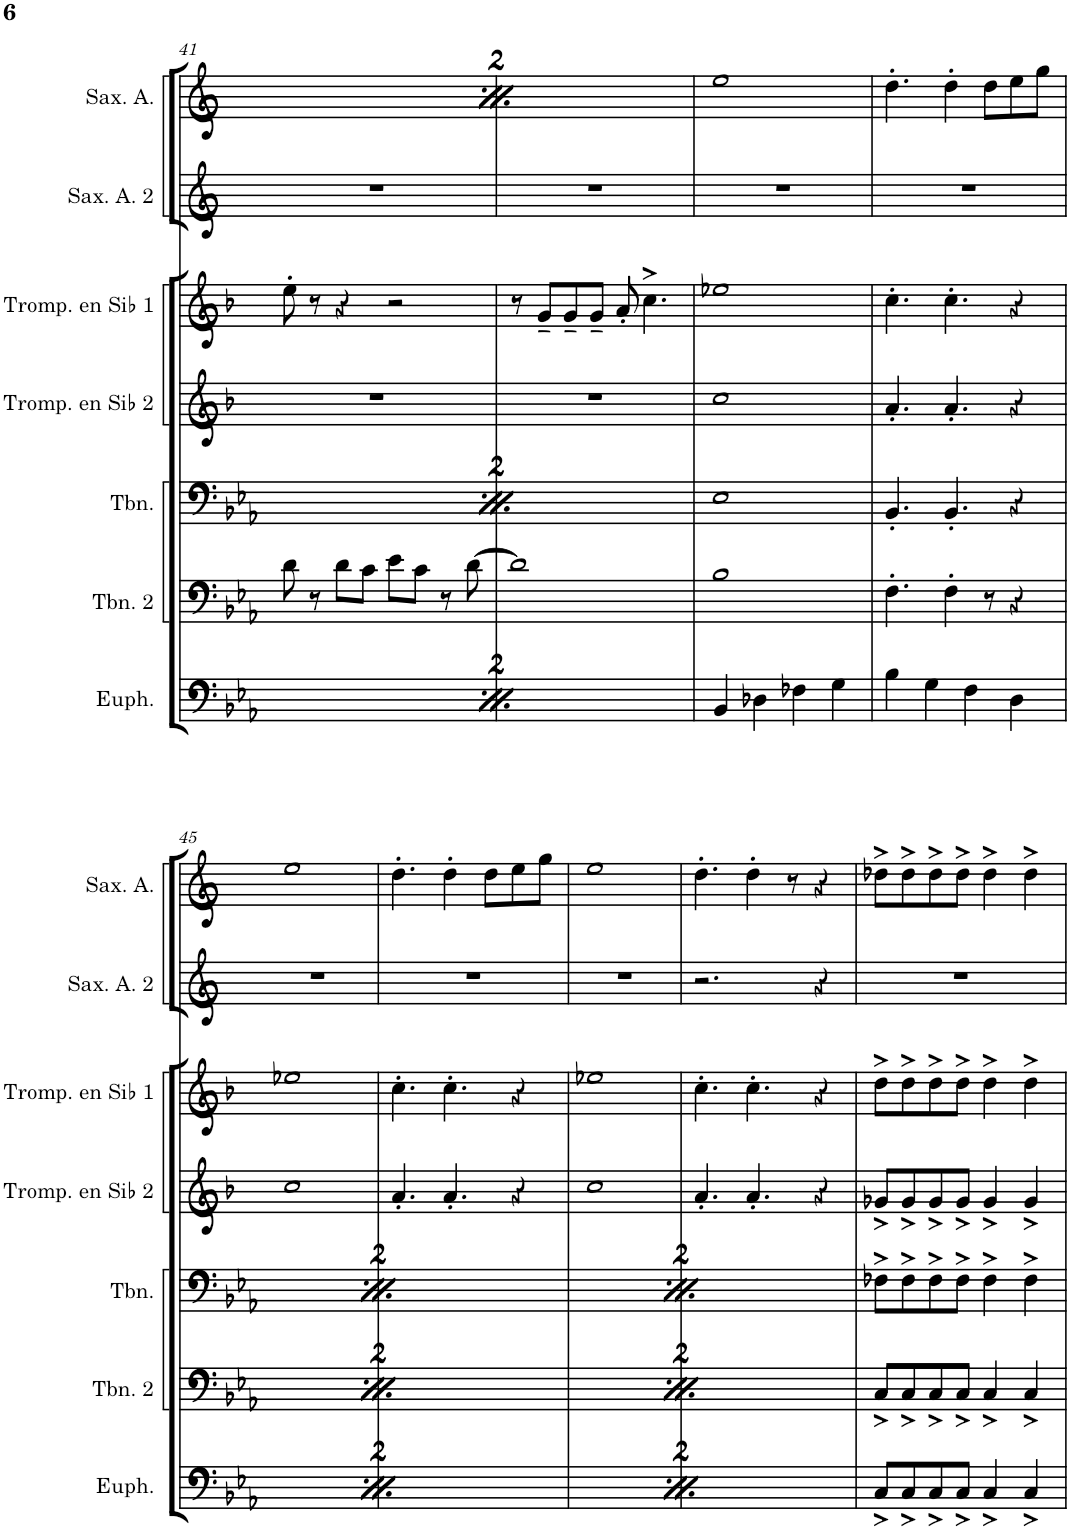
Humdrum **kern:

**kern	**kern	**kern	**kern	**kern	**kern	**kern
*part7	*part6	*part5	*part4	*part3	*part2	*part1
*staff7	*staff6	*staff5	*staff4	*staff3	*staff2	*staff1
*I"Euphonium	*I"Trombone 2	*I"Trombone	*I"Trompette en Sib 2	*I"Trompette en Sib 1	*I"Saxophone Alto 2	*I"Saxophone Alto
*I'Euph.	*I'Tbn. 2	*I'Tbn.	*I'Tromp. en Sib 2	*I'Tromp. en Sib 1	*I'Sax. A. 2	*I'Sax. A.
!!LO:PB:g=z
*clefF4	*clefF4	*clefF4	*clefG2	*clefG2	*clefG2	*clefG2
*	*	*	*Trd1c2	*Trd1c2	*Trd5c9	*Trd5c9
*k[b-e-a-]	*k[b-e-a-]	*k[b-e-a-]	*k[b-]	*k[b-]	*k[]	*k[]
*M4/4	*M4/4	*M4/4	*M4/4	*M4/4	*M4/4	*M4/4
=41	=41	=41	=41	=41	=41	=41
8BB-/	8d\	8BB-'/	1r	8ee'\	1r	8b'\
8r	8r	8r	.	8r	.	8r
8r	8d\L	8BB-'/	.	4r	.	8b'\
8BB-/	8c\J	8r	.	.	.	8r
8F\	8e-\L	4.AA-~/	.	2r	.	4.a/
8r	8c\J	.	.	.	.	.
8r	8r	.	.	.	.	.
8F\	[8d\	8BB-'/	.	.	.	8b'\
=42	=42	=42	=42	=42	=42	=42
8BB-/	1d]	8r	1r	8r	1r	8r
8r	.	8BB-'/	.	8g~/L	.	8b'\
8r	.	8r	.	8g~/	.	8r
8BB-/	.	8BB-'/	.	8g~/J	.	8b'\
8F\	.	8AA-/L	.	8a'/	.	4a/
8r	.	8AA-/	.	4.cc^\	.	.
8r	.	8AA-/J	.	.	.	4a/
8F\	.	8r	.	.	.	.
=43	=43	=43	=43	=43	=43	=43
4BB-/	1B-	1E-	1cc	1ee-X	1r	1ee
4D-X\	.	.	.	.	.	.
4F-X\	.	.	.	.	.	.
4G\	.	.	.	.	.	.
=44	=44	=44	=44	=44	=44	=44
4B-\	4.F'\	4.BB-'/	4.a'/	4.cc'\	1r	4.dd'\
4G\	.	.	.	.	.	.
.	4F'\	4.BB-'/	4.a'/	4.cc'\	.	4dd'\
4F\	.	.	.	.	.	.
.	8r	.	.	.	.	8dd\L
4D\	4r	4r	4r	4r	.	8ee\
.	.	.	.	.	.	8gg\J
!!LO:LB:g=z
=45	=45	=45	=45	=45	=45	=45
4BB-/	1B-	1E-	1cc	1ee-X	1r	1ee
4D-X\	.	.	.	.	.	.
4F-X\	.	.	.	.	.	.
4G\	.	.	.	.	.	.
=46	=46	=46	=46	=46	=46	=46
4B-\	4.F'\	4.BB-'/	4.a'/	4.cc'\	1r	4.dd'\
4G\	.	.	.	.	.	.
.	4F'\	4.BB-'/	4.a'/	4.cc'\	.	4dd'\
4F\	.	.	.	.	.	.
.	8r	.	.	.	.	8dd\L
4D\	4r	4r	4r	4r	.	8ee\
.	.	.	.	.	.	8gg\J
=47	=47	=47	=47	=47	=47	=47
4BB-/	1B-	1E-	1cc	1ee-X	1r	1ee
4D-X\	.	.	.	.	.	.
4F-X\	.	.	.	.	.	.
4G\	.	.	.	.	.	.
=48	=48	=48	=48	=48	=48	=48
4B-\	4.F'\	4.BB-'/	4.a'/	4.cc'\	2.r	4.dd'\
4G\	.	.	.	.	.	.
.	4F'\	4.BB-'/	4.a'/	4.cc'\	.	4dd'\
4F\	.	.	.	.	.	.
.	8r	.	.	.	.	8r
4D\	4r	4r	4r	4r	4r	4r
=49	=49	=49	=49	=49	=49	=49
8C^/L	8C^/L	8F-X^\L	8g-X^/L	8dd^\L	1r	8dd-X^\L
8C^/	8C^/	8F-^\	8g-^/	8dd^\	.	8dd-^\
8C^/	8C^/	8F-^\	8g-^/	8dd^\	.	8dd-^\
8C^/J	8C^/J	8F-^\J	8g-^/J	8dd^\J	.	8dd-^\J
4C^/	4C^/	4F-^\	4g-^/	4dd^\	.	4dd-^\
4C^/	4C^/	4F-^\	4g-^/	4dd^\	.	4dd-^\
=	=	=	=	=	=	=
*-	*-	*-	*-	*-	*-	*-
